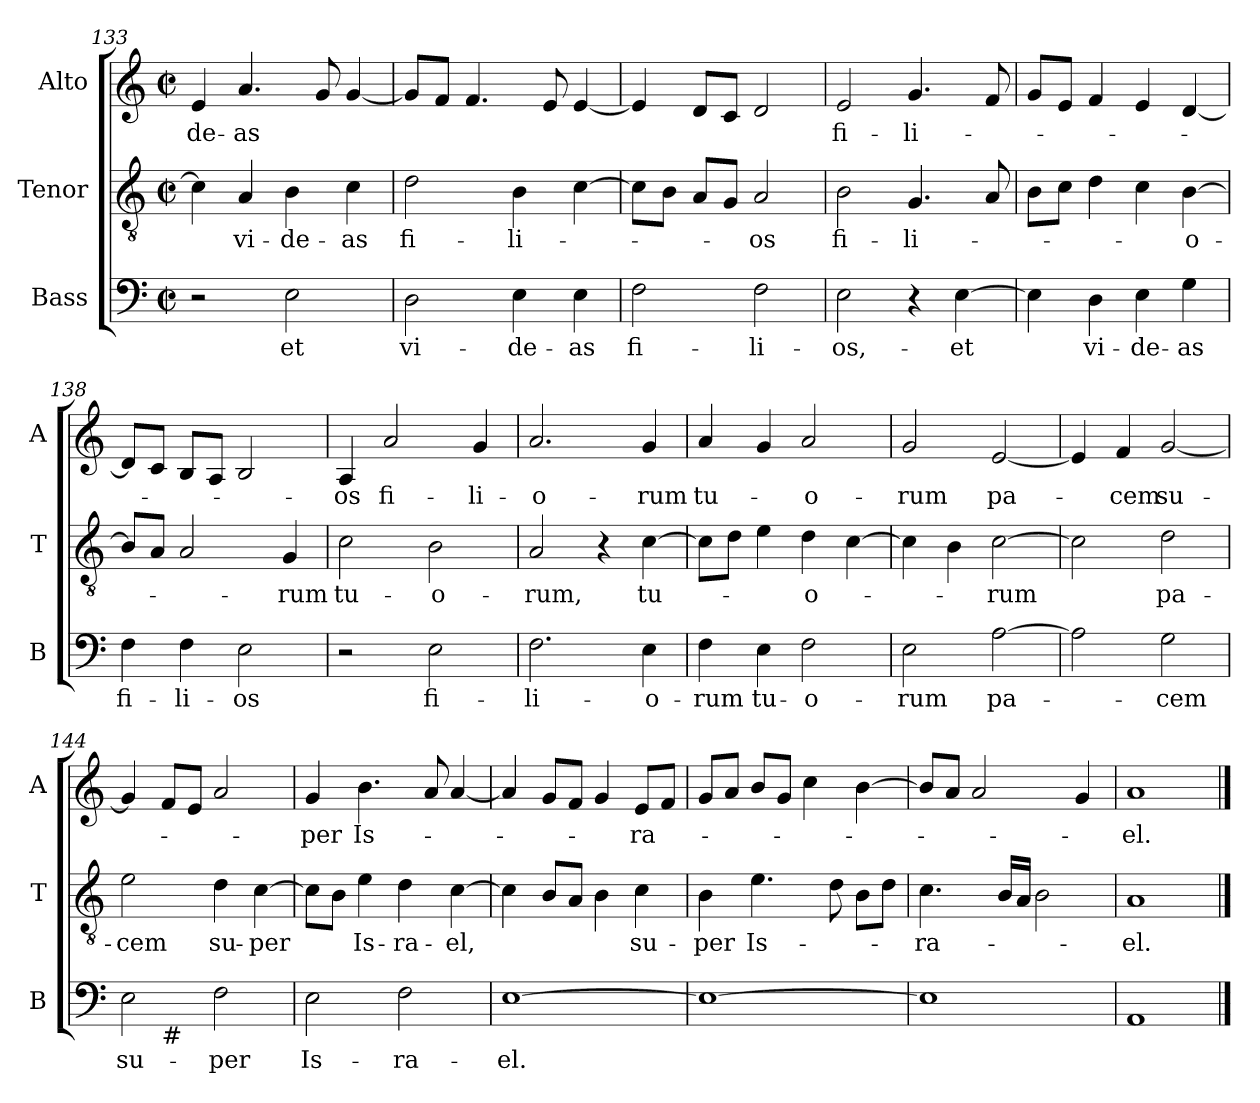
**kern	**text	**kern	**text	**kern	**text
*part3	*part3	*part2	*part2	*part1	*part1
*staff3	*staff3	*staff2	*staff2	*staff1	*staff1
*I"Bass	*	*I"Tenor	*	*I"Alto	*
*I'B	*	*I'T	*	*I'A	*
*clefF4	*	*clefGv2	*	*clefG2	*
*k[]	*	*k[]	*	*k[]	*
*C:	*	*C:	*	*C:	*
*M2/2	*	*M2/2	*	*M2/2	*
*met(c|)	*	*met(c|)	*	*met(c|)	*
=133	=133	=133	=133	=133	=133
!	!	!	!	!	!LO:LY:b
2r	.	4c\]	.	4e/	-de-
!	!	!	!LO:LY:b	!	!LO:LY:b
.	.	4A/	vi-	4.a/	-as
!	!LO:LY:b	!	!LO:LY:b	!	!
2E\	et	4B\	-de-	.	.
.	.	.	.	8g/	.
!	!	!	!LO:LY:b	!	!
.	.	4c\	-as	[4g/	.
=134	=134	=134	=134	=134	=134
!	!LO:LY:b	!	!LO:LY:b	!	!
2D\	vi-	2d\	fi-	8g/L]	.
.	.	.	.	8f/J	.
.	.	.	.	4.f/	.
!	!LO:LY:b	!	!LO:LY:b	!	!
4E\	-de-	4B\	-li-	.	.
.	.	.	.	8e/	.
!	!LO:LY:b	!	!	!	!
4E\	-as	[4c\	.	[4e/	.
!!LO:PB:g=z
=135	=135	=135	=135	=135	=135
!	!LO:LY:b	!	!	!	!
2F\	fi-	8c\L]	.	4e/]	.
.	.	8B\J	.	.	.
.	.	8A/L	.	8d/L	.
.	.	8G/J	.	8c/J	.
!	!LO:LY:b	!	!LO:LY:b	!	!
2F\	-li-	2A/	-os	2d/	.
=136	=136	=136	=136	=136	=136
!	!LO:LY:b	!	!LO:LY:b	!	!LO:LY:b
2E\	-os,-	2B\	fi-	2e/	fi-
!	!	!	!LO:LY:b	!	!LO:LY:b
4r	.	4.G/	-li-	4.g/	-li-
!	!LO:LY:b	!	!	!	!
[4E\	-et	.	.	.	.
.	.	8A/	.	8f/	.
=137	=137	=137	=137	=137	=137
4E\]	.	8B\L	.	8g/L	.
.	.	8c\J	.	8e/J	.
!	!LO:LY:b	!	!	!	!
4D\	vi-	4d\	.	4f/	.
!	!LO:LY:b	!	!	!	!
4E\	-de-	4c\	.	4e/	.
!	!LO:LY:b	!	!LO:LY:b	!	!
4G\	-as	[4B\	-o-	[4d/	.
=138	=138	=138	=138	=138	=138
!	!LO:LY:b	!	!	!	!
4F\	fi-	8B/L]	.	8d/L]	.
.	.	8A/J	.	8c/J	.
!	!LO:LY:b	!	!	!	!
4F\	-li-	2A/	.	8B/L	.
.	.	.	.	8A/J	.
!	!LO:LY:b	!	!	!	!
2E\	-os	.	.	2B/	.
!	!	!	!LO:LY:b	!	!
.	.	4G/	-rum	.	.
=139	=139	=139	=139	=139	=139
!	!	!	!LO:LY:b	!	!LO:LY:b
2r	.	2c\	tu-	4A/	-os
!	!	!	!	!	!LO:LY:b
.	.	.	.	2a/	fi-
!	!LO:LY:b	!	!LO:LY:b	!	!
2E\	fi-	2B\	-o-	.	.
!	!	!	!	!	!LO:LY:b
.	.	.	.	4g/	-li-
!!LO:LB:g=z
=140	=140	=140	=140	=140	=140
!	!LO:LY:b	!	!LO:LY:b	!	!LO:LY:b
2.F\	-li-	2A/	-rum,	2.a/	-o-
.	.	4r	.	.	.
!	!LO:LY:b	!	!LO:LY:b	!	!LO:LY:b
4E\	-o-	[4c\	tu-	4g/	-rum
=141	=141	=141	=141	=141	=141
!	!LO:LY:b	!	!	!	!LO:LY:b
4F\	-rum	8c\L]	.	4a/	tu-
.	.	8d\J	.	.	.
!	!LO:LY:b	!	!	!	!
4E\	tu-	4e\	.	4g/	.
!	!LO:LY:b	!	!LO:LY:b	!	!LO:LY:b
2F\	-o-	4d\	-o-	2a/	-o-
.	.	[4c\	.	.	.
=142	=142	=142	=142	=142	=142
!	!LO:LY:b	!	!	!	!LO:LY:b
2E\	-rum	4c\]	.	2g/	-rum
.	.	4B\	.	.	.
!	!LO:LY:b	!	!LO:LY:b	!	!LO:LY:b
[2A\	pa-	[2c\	-rum	[2e/	pa-
=143	=143	=143	=143	=143	=143
2A\]	.	2c\]	.	4e/]	.
!	!	!	!	!	!LO:LY:b
.	.	.	.	4f/	-cem
!	!LO:LY:b	!	!LO:LY:b	!	!LO:LY:b
2G\	-cem	2d\	pa-	[2g/	su-
=144	=144	=144	=144	=144	=144
!	!LO:LY:b	!	!LO:LY:b	!	!
*^	*	*	*	*	*
2E\	4ryy	su-	2e\	-cem	4g/]	.
!	!LO:TX:b:t=#	!	!	!	!	!
.	2.ryy	.	.	.	8f/L	.
.	.	.	.	.	8e/J	.
!	!	!LO:LY:b	!	!LO:LY:b	!	!
2F\	.	-per	4d\	su-	2a/	.
!	!	!	!	!LO:LY:b	!	!
.	.	.	[4c\	-per	.	.
!!LO:LB:g=z
=145	=145	=145	=145	=145	=145	=145
!	!	!LO:LY:b	!	!	!	!LO:LY:b
*v	*v	*	*	*	*	*
2E\	Is-	8c\L]	.	4g/	-per
.	.	8B\J	.	.	.
!	!	!	!LO:LY:b	!	!LO:LY:b
.	.	4e\	Is-	4.b\	Is-
!	!LO:LY:b	!	!LO:LY:b	!	!
2F\	-ra-	4d\	-ra-	.	.
.	.	.	.	8a/	.
!	!	!	!LO:LY:b	!	!
.	.	[4c\	-el,	[4a/	.
=146	=146	=146	=146	=146	=146
!	!LO:LY:b	!	!	!	!
[1E	-el.	4c\]	.	4a/]	.
.	.	8B/L	.	8g/L	.
.	.	8A/J	.	8f/J	.
.	.	4B\	.	4g/	.
!	!	!	!LO:LY:b	!	!LO:LY:b
.	.	4c\	su-	8e/L	-ra-
.	.	.	.	8f/J	.
=147	=147	=147	=147	=147	=147
!	!	!	!LO:LY:b	!	!
1E_	.	4B\	-per	8g/L	.
.	.	.	.	8a/J	.
!	!	!	!LO:LY:b	!	!
.	.	4.e\	Is-	8b/L	.
.	.	.	.	8g/J	.
.	.	.	.	4cc\	.
.	.	8d\	.	.	.
.	.	8B\L	.	[4b\	.
.	.	8d\J	.	.	.
=148	=148	=148	=148	=148	=148
!	!	!	!LO:LY:b	!	!
1E]	.	4.c\	-ra-	8b/L]	.
.	.	.	.	8a/J	.
.	.	.	.	2a/	.
.	.	16B/LL	.	.	.
.	.	16A/JJ	.	.	.
.	.	2B\	.	.	.
.	.	.	.	4g/	.
=149	=149	=149	=149	=149	=149
!	!	!	!LO:LY:b	!	!LO:LY:b
1AA	.	1A	-el.	1a	-el.
==	==	==	==	==	==
*-	*-	*-	*-	*-	*-
